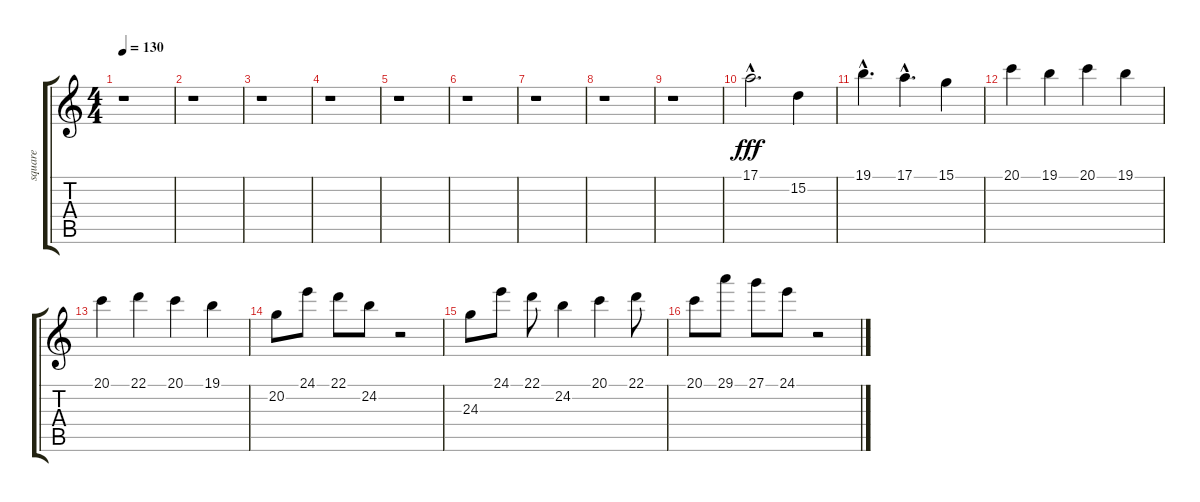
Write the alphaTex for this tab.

\track ("square" "square") {instrument lead1square}
\staff {score tabs}
\tuning (E4 B3 G3 D3 A2 E2) {hide}
\ts (4 4)
\tempo 130
\clef g2
\ks c
r.1{dy fff} |
r.1 |
r.1 |
r.1 |
r.1 |
r.1 |
r.1 |
r.1 |
r.1 |
17.1{hac}.2{d} 15.2.4 |
19.1{hac}.4{d} 17.1{hac}.4{d} 15.1.4 |
20.1.4 19.1.4 20.1.4 19.1.4 |
20.1.4 22.1.4 20.1.4 19.1.4 |
20.2.8 24.1.8 22.1.8 24.2.8 r.2 |
24.3.8 24.1.8 22.1.8 24.2.4 20.1.4 22.1.8 |
20.1.8 29.1.8 27.1.8 24.1.8 r.2
